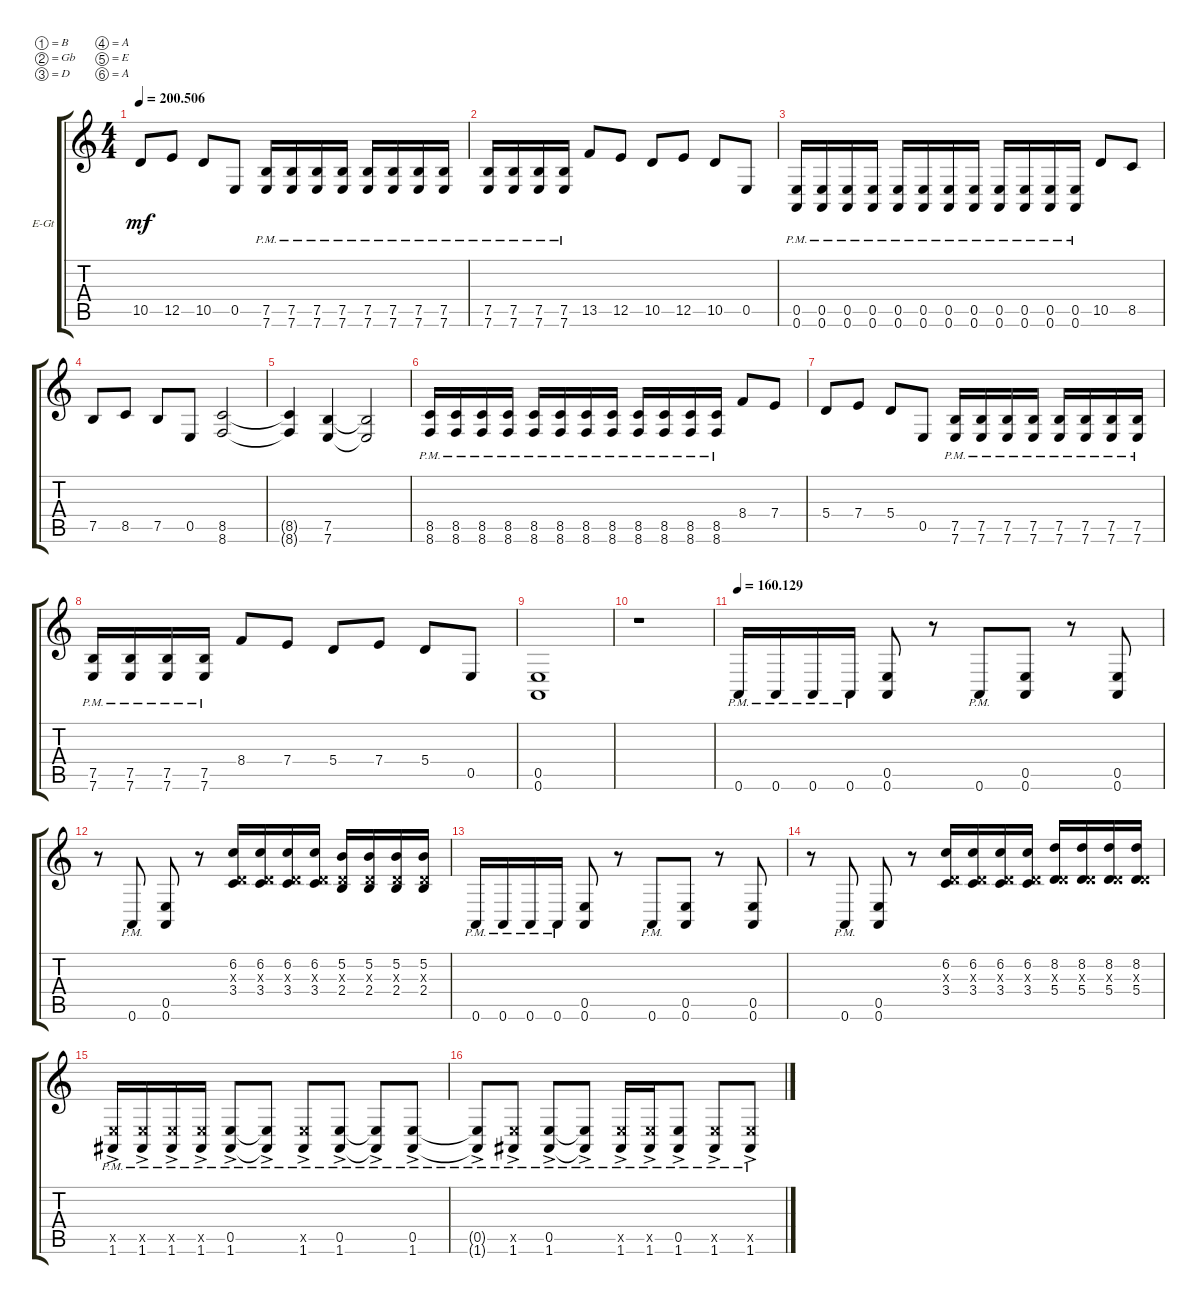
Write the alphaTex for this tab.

\bracketExtendMode groupsimilarinstruments
\firstSystemTrackNameOrientation horizontal
\otherSystemsTrackNameOrientation horizontal
\track ("Nevan Alahy" "E-Gt") {instrument distortionguitar}
\staff {score tabs}
\tuning (B3 Gb3 D3 A2 E2 A1)
\ts (4 4)
\tempo
200.506
\accidentals auto
\clef g2
\ottava regular
\simile none
\ks c
10.5.8{dy mf} 12.5.8 10.5.8 0.5.8 (7.5{pm} 7.6{pm}).16 (7.5{pm} 7.6{pm}).16 (7.5{pm} 7.6{pm}).16 (7.5{pm} 7.6{pm}).16 (7.5{pm} 7.6{pm}).16 (7.5{pm} 7.6{pm}).16 (7.5{pm} 7.6{pm}).16 (7.5{pm} 7.6{pm}).16 |
(7.5{pm} 7.6{pm}).16 (7.5{pm} 7.6{pm}).16 (7.5{pm} 7.6{pm}).16 (7.5{pm} 7.6{pm}).16 13.5.8 12.5.8 10.5.8 12.5.8 10.5.8 0.5.8 |
(0.6{pm} 0.5{pm}).16 (0.6{pm} 0.5{pm}).16 (0.6{pm} 0.5{pm}).16 (0.6{pm} 0.5{pm}).16 (0.6{pm} 0.5{pm}).16 (0.6{pm} 0.5{pm}).16 (0.6{pm} 0.5{pm}).16 (0.6{pm} 0.5{pm}).16 (0.6{pm} 0.5{pm}).16 (0.6{pm} 0.5{pm}).16 (0.6{pm} 0.5{pm}).16 (0.6{pm} 0.5{pm}).16 10.5.8 8.5.8 |
7.5.8 8.5.8 7.5.8 0.5.8 (8.6 8.5).2 |
(8.6{t} 8.5{t}).4 (7.6 7.5).4 (7.6{t} 7.5{t}).2 |
(8.6{pm} 8.5{pm}).16 (8.6{pm} 8.5{pm}).16 (8.6{pm} 8.5{pm}).16 (8.6{pm} 8.5{pm}).16 (8.6{pm} 8.5{pm}).16 (8.6{pm} 8.5{pm}).16 (8.6{pm} 8.5{pm}).16 (8.6{pm} 8.5{pm}).16 (8.6{pm} 8.5{pm}).16 (8.6{pm} 8.5{pm}).16 (8.6{pm} 8.5{pm}).16 (8.6{pm} 8.5{pm}).16 8.4.8 7.4.8 |
5.4.8 7.4.8 5.4.8 0.5.8 (7.5{pm} 7.6{pm}).16 (7.5{pm} 7.6{pm}).16 (7.5{pm} 7.6{pm}).16 (7.5{pm} 7.6{pm}).16 (7.5{pm} 7.6{pm}).16 (7.5{pm} 7.6{pm}).16 (7.5{pm} 7.6{pm}).16 (7.5{pm} 7.6{pm}).16 |
(7.5{pm} 7.6{pm}).16 (7.5{pm} 7.6{pm}).16 (7.5{pm} 7.6{pm}).16 (7.5{pm} 7.6{pm}).16 8.4.8 7.4.8 5.4.8 7.4.8 5.4.8 0.5.8 |
(0.6 0.5).1 |
r.1 |
\tempo
160.129 0.6{pm}.16 0.6{pm}.16 0.6{pm}.16 0.6{pm}.16 (0.6 0.5).8 r.8 0.6{pm}.8 (0.6 0.5).8 r.8 (0.5 0.6).8 |
r.8 0.6{pm}.8 (0.6 0.5).8 r.8 (3.4 6.2 0.3{x}).16 (3.4 6.2 0.3{x}).16 (3.4 6.2 0.3{x}).16 (3.4 6.2 0.3{x}).16 (2.4 5.2 0.3{x}).16 (2.4 5.2 0.3{x}).16 (2.4 5.2 0.3{x}).16 (2.4 5.2 0.3{x}).16 |
0.6{pm}.16 0.6{pm}.16 0.6{pm}.16 0.6{pm}.16 (0.6 0.5).8 r.8 0.6{pm}.8 (0.6 0.5).8 r.8 (0.5 0.6).8 |
r.8 0.6{pm}.8 (0.6 0.5).8 r.8 (3.4 6.2 0.3{x}).16 (3.4 6.2 0.3{x}).16 (3.4 6.2 0.3{x}).16 (3.4 6.2 0.3{x}).16 (5.4 8.2 0.3{x}).16 (5.4 8.2 0.3{x}).16 (5.4 8.2 0.3{x}).16 (5.4 8.2 0.3{x}).16 |
(1.6{ac pm} 0.5{ac pm x}).16 (1.6{ac pm} 0.5{ac pm x}).16 (1.6{ac pm} 0.5{ac pm x}).16 (1.6{ac pm} 0.5{ac pm x}).16 (1.6{ac pm} 0.5{ac pm}).8 (1.6{ac pm t} 0.5{ac pm t}).8 (1.6{ac pm} 0.5{ac pm x}).8 (1.6{ac pm} 0.5{ac pm}).8 (0.5{ac pm t} 1.6{ac pm t}).8 (0.5{ac pm} 1.6{ac pm}).8 |
(1.6{ac pm t} 0.5{pm t}).8 (1.6{ac pm} 0.5{ac pm x}).8 (1.6{ac pm} 0.5{ac pm}).8 (0.5{ac pm t} 1.6{ac pm t}).8 (1.6{ac pm} 0.5{ac pm x}).16 (1.6{ac pm} 0.5{ac pm x}).16 (1.6{ac pm} 0.5{ac pm}).8 (1.6{ac pm} 0.5{ac pm x}).8 (1.6{ac pm} 0.5{ac pm x}).8
